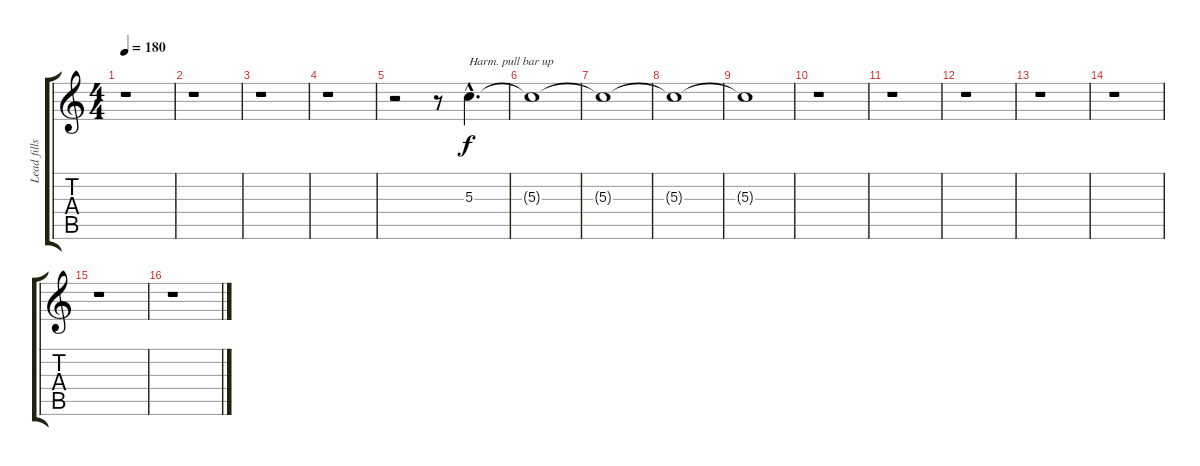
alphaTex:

\track ("Lead fills." "Lead fills") {instrument distortionguitar}
\staff {score tabs}
\tuning (E4 B3 G3 D3 A2 E2) {hide}
\ts (4 4)
\tempo 180
\clef g2
\ks c
r.1{dy f} |
r.1 |
r.1 |
r.1 |
r.2 r.8 5.3{hac}.4{d txt "Harm. pull bar up "} |
5.3{t}.1 |
5.3{t}.1 |
5.3{t}.1 |
5.3{t}.1 |
r.1 |
r.1 |
r.1 |
r.1 |
r.1 |
r.1 |
r.1
